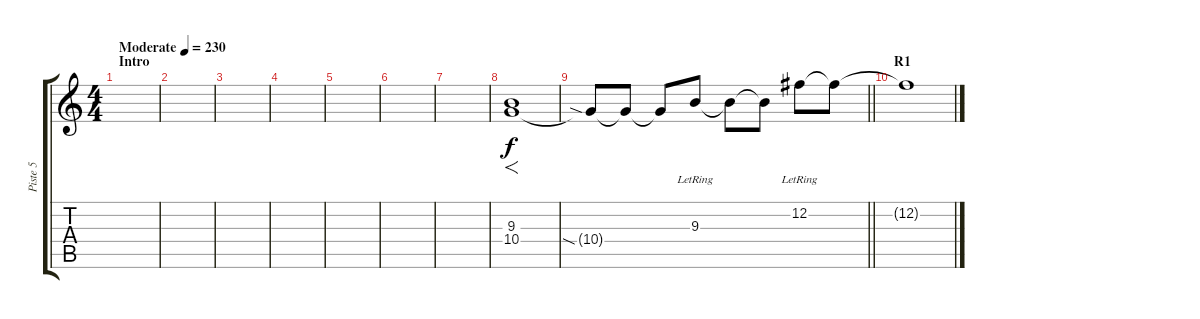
\track ("Piste 5" "Piste 5") {instrument distortionguitar}
\staff {score tabs}
\tuning (B3 Gb3 D3 A2 E2 B1) {hide}
\ts (4 4)
\section ("" "Intro")
\tempo (230 "Moderate")
\clef g2
\ks c
|
|
|
|
|
|
|
(9.3 10.4).1{f} |
\barLineRight lightlight
10.4{sia t}.8{instrument guitarharmonics} 10.4{t}.8 10.4{t}.8 9.3{lr}.8 9.3{t}.8 9.3{t}.8 12.2{lr}.8 12.2{t}.8 |
\section ("" "R1")
12.2{t}.1
